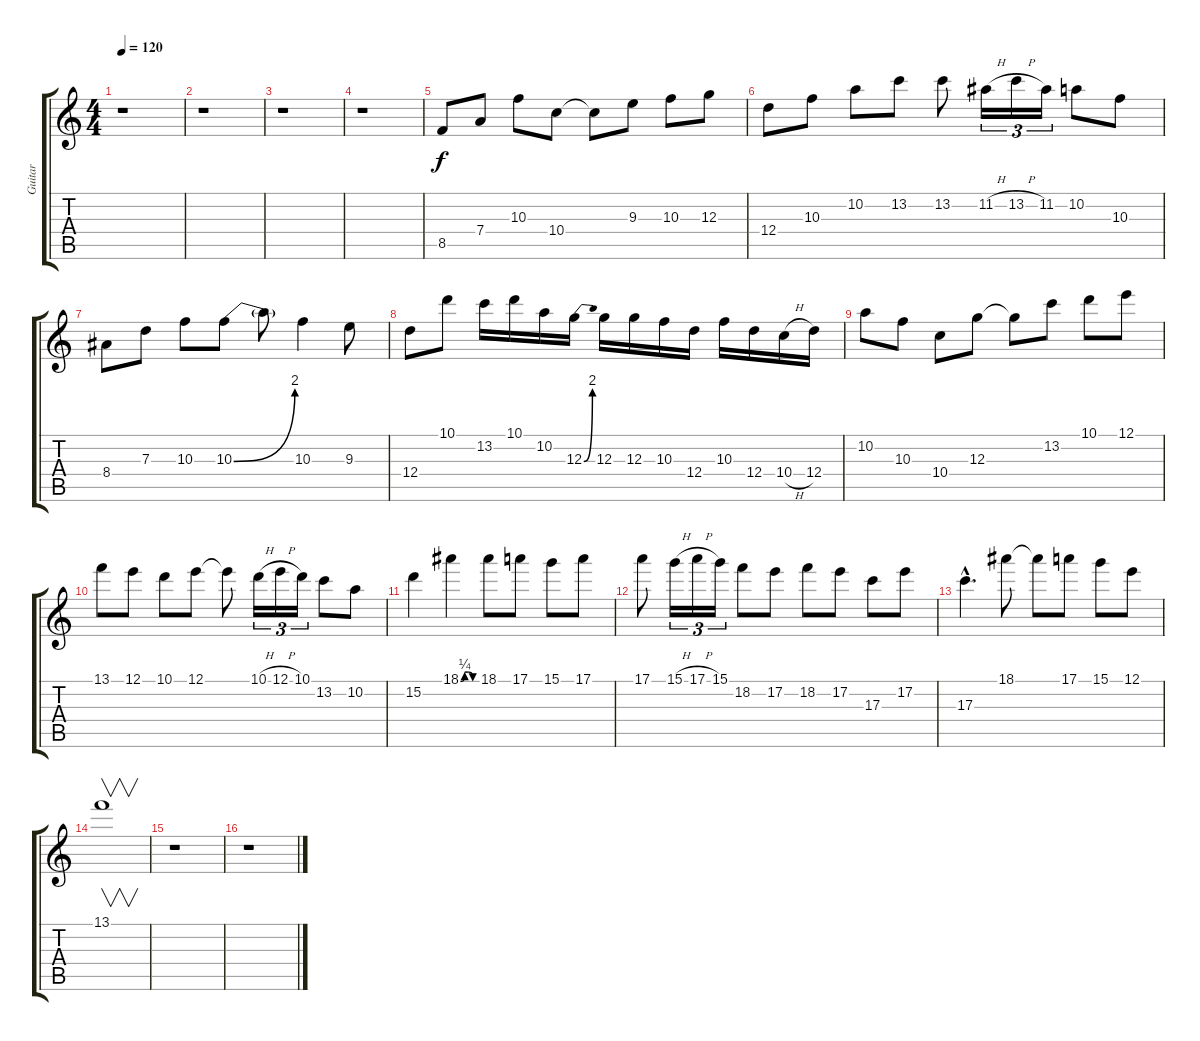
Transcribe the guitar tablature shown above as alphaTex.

\track ("Guitar" "Guitar") {instrument overdrivenguitar}
\staff {score tabs}
\tuning (E4 B3 G3 D3 A2 E2) {hide}
\ts (4 4)
\tempo 120
\clef g2
\ks c
r.1{dy f instrument overdrivenguitar} |
r.1 |
r.1 |
r.1 |
8.5.8 7.4.8 10.3.8 10.4.8 10.4{t}.8 9.3.8 10.3.8 12.3.8 |
12.4.8 10.3.8 10.2.8 13.2.8 13.2.8 11.2{h}.16{tu (3 2)} 13.2{h}.16{tu (3 2)} 11.2.16{tu (3 2)} 10.2.8 10.3.8 |
8.4.8 7.3.8 10.3.8 10.3{be (bend 0 0 60 8)}.8 10.3{t}.8 10.3.4 9.3.8 |
12.4.8 10.1.8 13.2.16 10.1.16 10.2.16 12.3{be (bend 0 0 60 8)}.16 12.3.16 12.3.16 10.3.16 12.4.16 10.3.16 12.4.16 10.4{h}.16 12.4.16 |
10.2.8 10.3.8 10.4.8 12.3.8 12.3{t}.8 13.2.8 10.1.8 12.1.8 |
13.1.8 12.1.8 10.1.8 12.1.8 12.1{t}.8 10.1{h}.16{tu (3 2)} 12.1{h}.16{tu (3 2)} 10.1.16{tu (3 2)} 13.2.8 10.2.8 |
15.2.4 18.1{be (custom 0 0 15 1 30 1 45 0 60 0)}.4 18.1.8 17.1.8 15.1.8 17.1.8 |
17.1.8 15.1{h}.16{tu (3 2)} 17.1{h}.16{tu (3 2)} 15.1.16{tu (3 2)} 18.2.8 17.2.8 18.2.8 17.2.8 17.3.8 17.2.8 |
17.3{hac}.4{d} 18.1.8 18.1{t}.8 17.1.8 15.1.8 12.1.8 |
13.1.1{v} |
r.1 |
r.1
